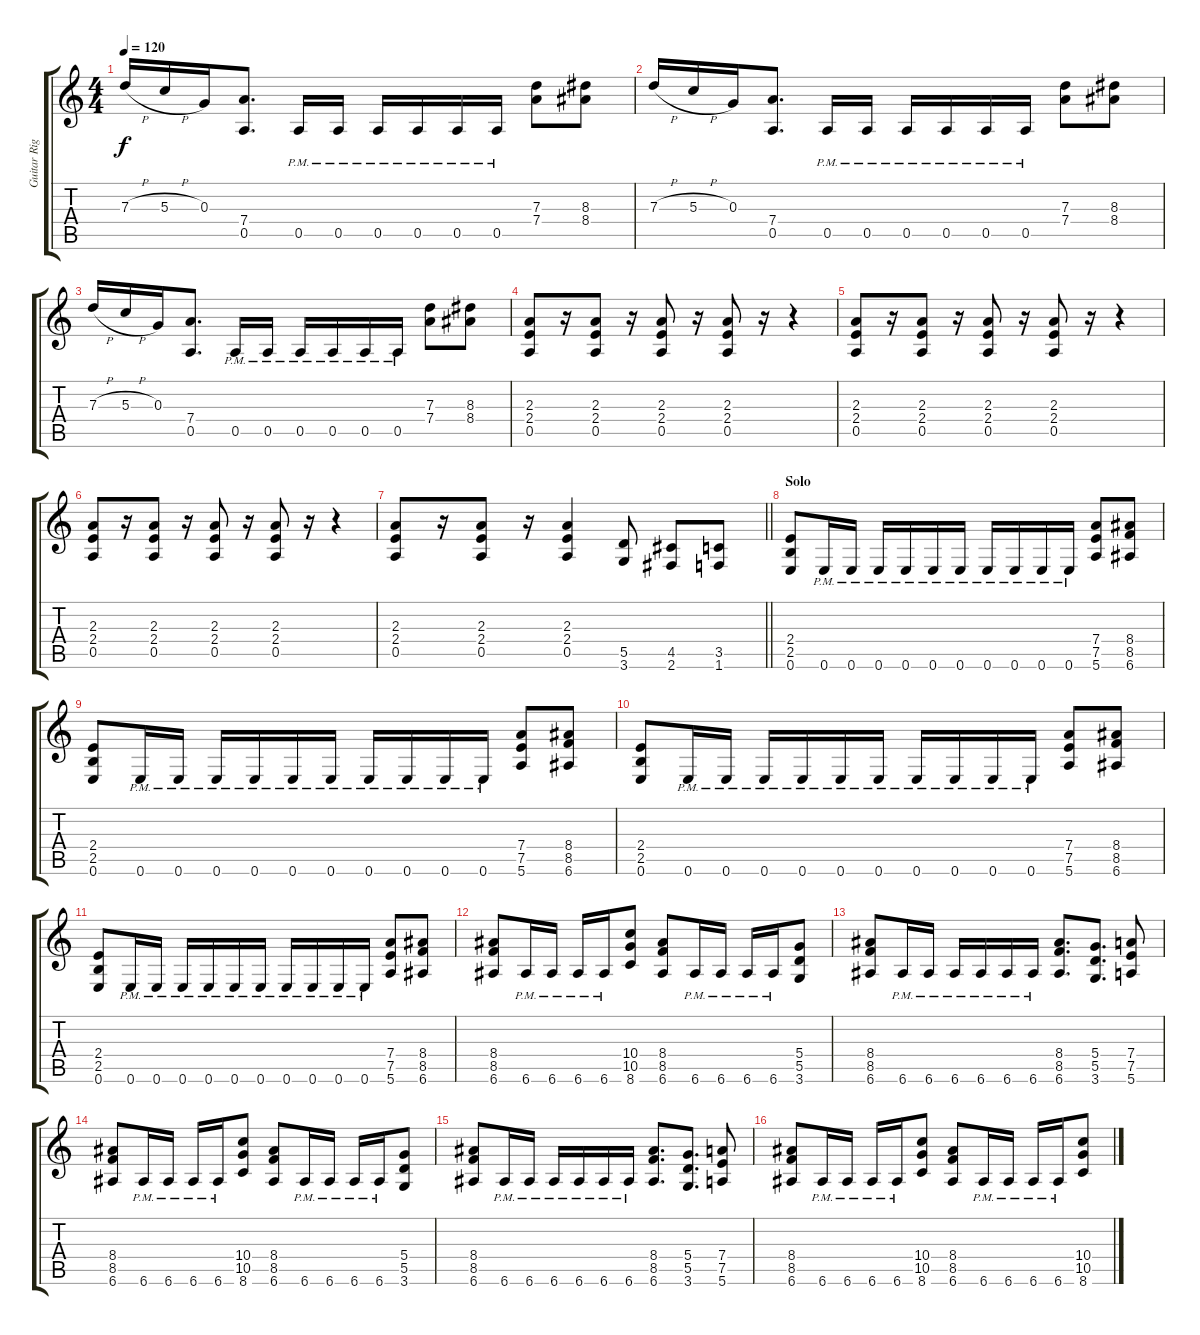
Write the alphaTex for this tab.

\track ("Guitar Right" "Guitar Rig") {instrument distortionguitar}
\staff {score tabs}
\tuning (E4 B3 G3 D3 A2 E2) {hide}
\ts (4 4)
\tempo 120
\clef g2
\ks c
7.3{h}.16{dy f} 5.3{h}.16 0.3.16 (7.4 0.5).8{d} 0.5{pm}.16 0.5{pm}.16 0.5{pm}.16 0.5{pm}.16 0.5{pm}.16 0.5{pm}.16 (7.3 7.4).8 (8.3 8.4).8 |
7.3{h}.16 5.3{h}.16 0.3.16 (7.4 0.5).8{d} 0.5{pm}.16 0.5{pm}.16 0.5{pm}.16 0.5{pm}.16 0.5{pm}.16 0.5{pm}.16 (7.3 7.4).8 (8.3 8.4).8 |
7.3{h}.16 5.3{h}.16 0.3.16 (7.4 0.5).8{d} 0.5{pm}.16 0.5{pm}.16 0.5{pm}.16 0.5{pm}.16 0.5{pm}.16 0.5{pm}.16 (7.3 7.4).8 (8.3 8.4).8 |
(2.3 2.4 0.5).8 r.16 (2.3 2.4 0.5).8 r.16 (2.3 2.4 0.5).8 r.16 (2.3 2.4 0.5).8 r.16 r.4 |
(2.3 2.4 0.5).8 r.16 (2.3 2.4 0.5).8 r.16 (2.3 2.4 0.5).8 r.16 (2.3 2.4 0.5).8 r.16 r.4 |
(2.3 2.4 0.5).8 r.16 (2.3 2.4 0.5).8 r.16 (2.3 2.4 0.5).8 r.16 (2.3 2.4 0.5).8 r.16 r.4 |
\barLineRight lightlight
(2.3 2.4 0.5).8 r.16 (2.3 2.4 0.5).8 r.16 (2.3 2.4 0.5).4 (5.5 3.6).8 (4.5 2.6).8 (3.5 1.6).8 |
\section ("" "Solo")
(2.4 2.5 0.6).8 0.6{pm}.16 0.6{pm}.16 0.6{pm}.16 0.6{pm}.16 0.6{pm}.16 0.6{pm}.16 0.6{pm}.16 0.6{pm}.16 0.6{pm}.16 0.6{pm}.16 (7.4 7.5 5.6).8 (8.4 8.5 6.6).8 |
(2.4 2.5 0.6).8 0.6{pm}.16 0.6{pm}.16 0.6{pm}.16 0.6{pm}.16 0.6{pm}.16 0.6{pm}.16 0.6{pm}.16 0.6{pm}.16 0.6{pm}.16 0.6{pm}.16 (7.4 7.5 5.6).8 (8.4 8.5 6.6).8 |
(2.4 2.5 0.6).8 0.6{pm}.16 0.6{pm}.16 0.6{pm}.16 0.6{pm}.16 0.6{pm}.16 0.6{pm}.16 0.6{pm}.16 0.6{pm}.16 0.6{pm}.16 0.6{pm}.16 (7.4 7.5 5.6).8 (8.4 8.5 6.6).8 |
(2.4 2.5 0.6).8 0.6{pm}.16 0.6{pm}.16 0.6{pm}.16 0.6{pm}.16 0.6{pm}.16 0.6{pm}.16 0.6{pm}.16 0.6{pm}.16 0.6{pm}.16 0.6{pm}.16 (7.4 7.5 5.6).8 (8.4 8.5 6.6).8 |
(8.4 8.5 6.6).8 6.6{pm}.16 6.6{pm}.16 6.6{pm}.16 6.6{pm}.16 (10.4 10.5 8.6).8 (8.4 8.5 6.6).8 6.6{pm}.16 6.6{pm}.16 6.6{pm}.16 6.6{pm}.16 (5.4 5.5 3.6).8 |
(8.4 8.5 6.6).8 6.6{pm}.16 6.6{pm}.16 6.6{pm}.16 6.6{pm}.16 6.6{pm}.16 6.6{pm}.16 (8.4 8.5 6.6).8{d} (5.4 5.5 3.6).8{d} (7.4 7.5 5.6).8 |
(8.4 8.5 6.6).8 6.6{pm}.16 6.6{pm}.16 6.6{pm}.16 6.6{pm}.16 (10.4 10.5 8.6).8 (8.4 8.5 6.6).8 6.6{pm}.16 6.6{pm}.16 6.6{pm}.16 6.6{pm}.16 (5.4 5.5 3.6).8 |
(8.4 8.5 6.6).8 6.6{pm}.16 6.6{pm}.16 6.6{pm}.16 6.6{pm}.16 6.6{pm}.16 6.6{pm}.16 (8.4 8.5 6.6).8{d} (5.4 5.5 3.6).8{d} (7.4 7.5 5.6).8 |
(8.4 8.5 6.6).8 6.6{pm}.16 6.6{pm}.16 6.6{pm}.16 6.6{pm}.16 (10.4 10.5 8.6).8 (8.4 8.5 6.6).8 6.6{pm}.16 6.6{pm}.16 6.6{pm}.16 6.6{pm}.16 (10.4 10.5 8.6).8
